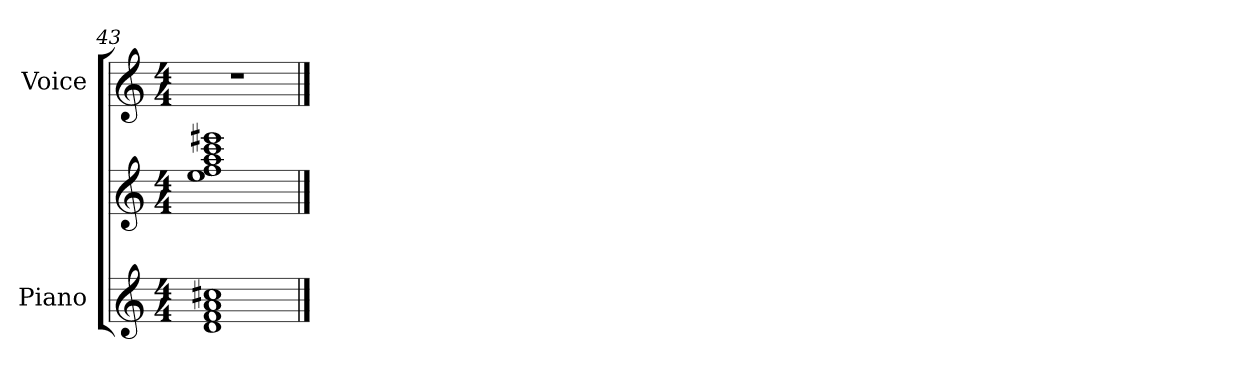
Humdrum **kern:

**kern	**kern	**kern
*part2	*part2	*part1
*staff3	*staff2	*staff1
*I"Piano	*	*I"Voice
*I'Pno.	*	*I'Voice
*clefG2	*clefG2	*clefG2
*k[]	*k[]	*k[]
*C:	*C:	*C:
*M4/4	*M4/4	*M4/4
=43	=43	=43
1di 1fi 1ai 1cc#Xi	1eei 1ffi 1aai 1ccci 1eee#Xi	1r
==	==	==
*-	*-	*-
